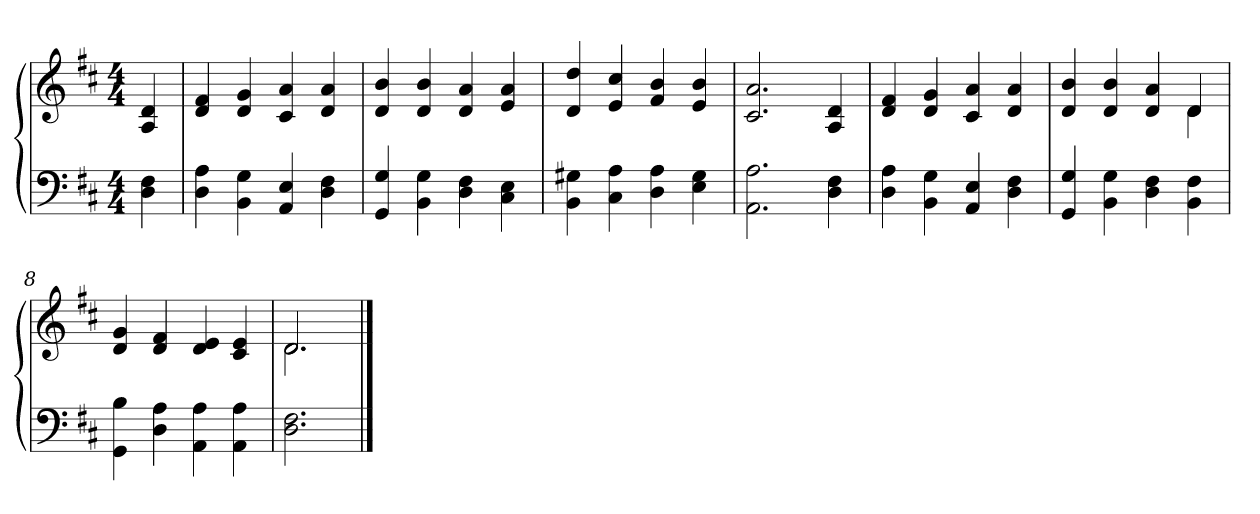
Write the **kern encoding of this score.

**kern	**kern
*part2	*part1
*staff2	*staff1
*clefF4	*clefG2
*k[f#c#]	*k[f#c#]
*D:	*D:
*M4/4	*M4/4
=1	=1
4D\ 4F#\	4A/ 4d/
=2	=2
4D\ 4A\	4d/ 4f#/
4BB\ 4G\	4d/ 4g/
4AA/ 4E/	4c#/ 4a/
4D\ 4F#\	4d/ 4a/
=3	=3
4GG/ 4G/	4d/ 4b/
4BB\ 4G\	4d/ 4b/
4D\ 4F#\	4d/ 4a/
4C#\ 4E\	4e/ 4a/
=4	=4
4BB\ 4G#X\	4d/ 4dd/
4C#\ 4A\	4e/ 4cc#/
4D\ 4A\	4f#/ 4b/
4E\ 4G#\	4e/ 4b/
=5	=5
2.AA\ 2.A\	2.c#/ 2.a/
4D\ 4F#\	4A/ 4d/
=6	=6
4D\ 4A\	4d/ 4f#/
4BB\ 4G\	4d/ 4g/
4AA/ 4E/	4c#/ 4a/
4D\ 4F#\	4d/ 4a/
=7	=7
*	*^
4GG/ 4G/	4d/ 4b/	2.ryy
4BB\ 4G\	4d/ 4b/	.
4D\ 4F#\	4d/ 4a/	.
4BB\ 4F#\	4d/	4d\
*	*v	*v
=8	=8
4GG\ 4B\	4d/ 4g/
4D\ 4A\	4d/ 4f#/
4AA\ 4A\	4d/ 4e/
4AA\ 4A\	4c#/ 4e/
!!LO:LB:g=z
=9	=9
*	*^
2.D\ 2.F#\	2.d/	2.d\
*	*v	*v
==	==
*-	*-
